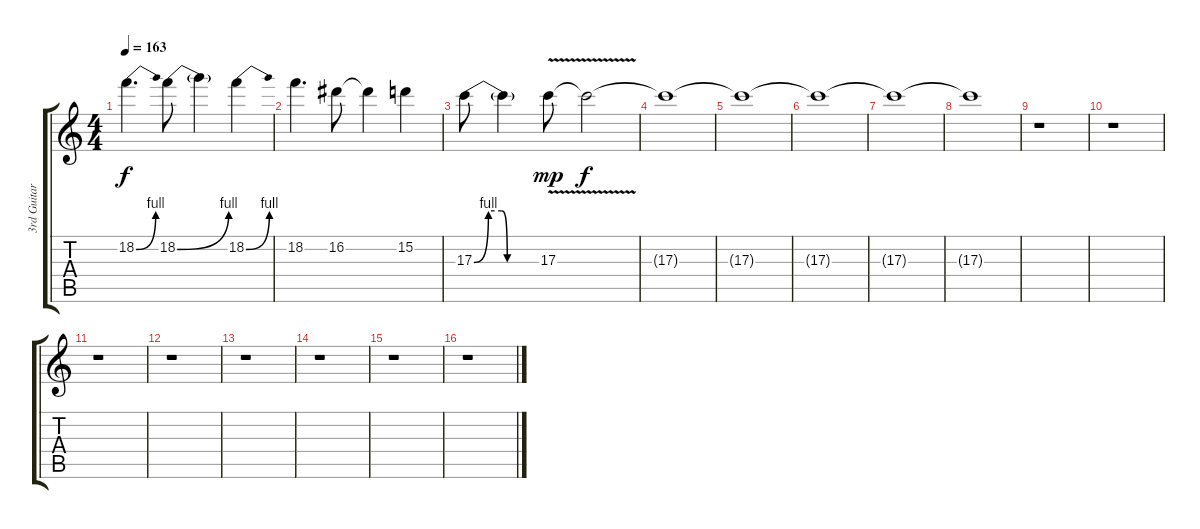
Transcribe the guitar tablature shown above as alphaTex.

\track ("3rd Guitar" "3rd Guitar") {instrument distortionguitar}
\staff {score tabs}
\tuning (E4 B3 G3 D3 A2 E2) {hide}
\ts (4 4)
\tempo 163
\clef g2
\ks c
18.2{be (bend 0 0 60 4)}.4{d dy f} 18.2{be (bend 0 0 60 4)}.8 18.2{t}.4 18.2{be (bend 0 0 60 4)}.4 |
18.2.4{d} 16.2.8 16.2{t}.4 15.2.4 |
17.3{be (custom 0 0 13 4 25 4 30 0 60 0)}.8 17.3{t}.4 17.3{v}.8{dy mp} 17.3{t}.2{dy f} |
17.3{t}.1 |
17.3{t}.1 |
17.3{t}.1 |
17.3{t}.1 |
17.3{t}.1 |
r.1 |
r.1 |
r.1 |
r.1 |
r.1 |
r.1 |
r.1 |
r.1
